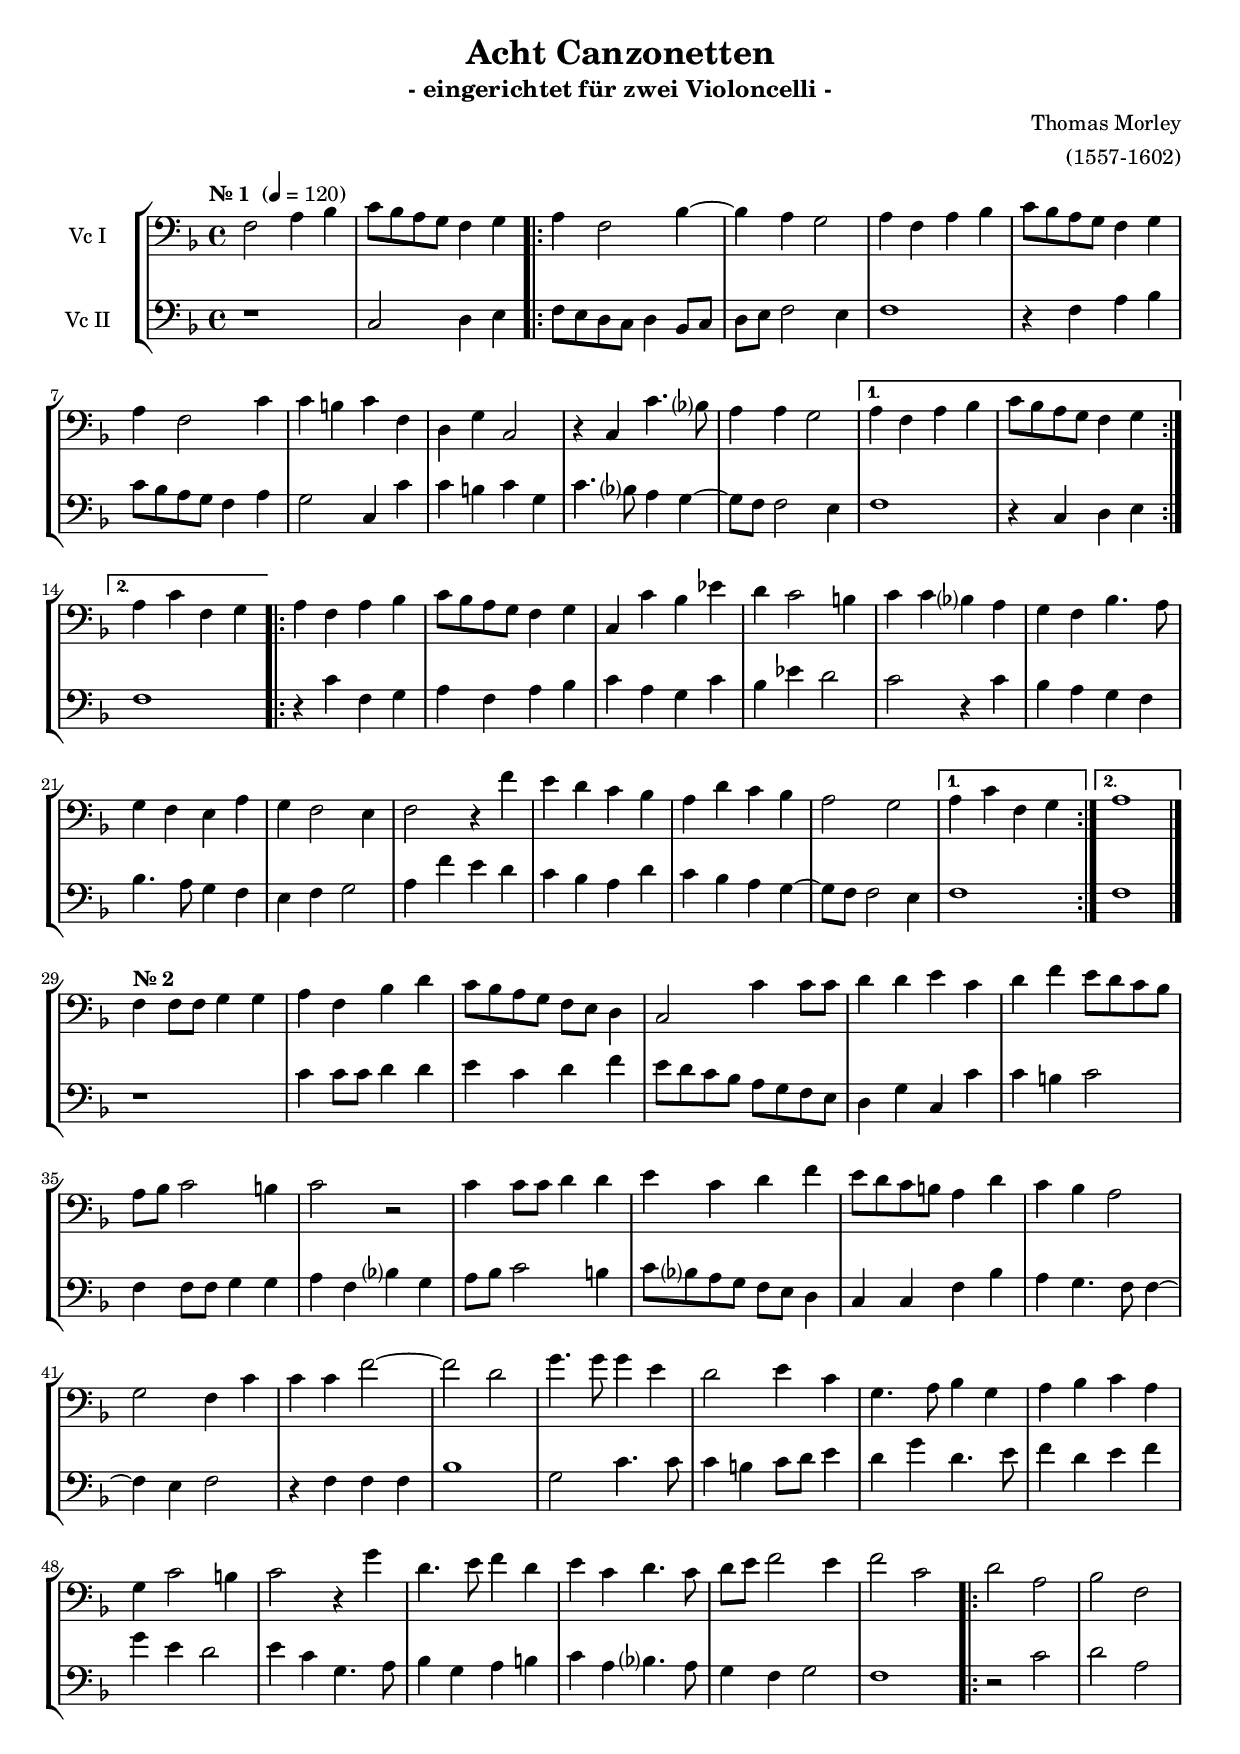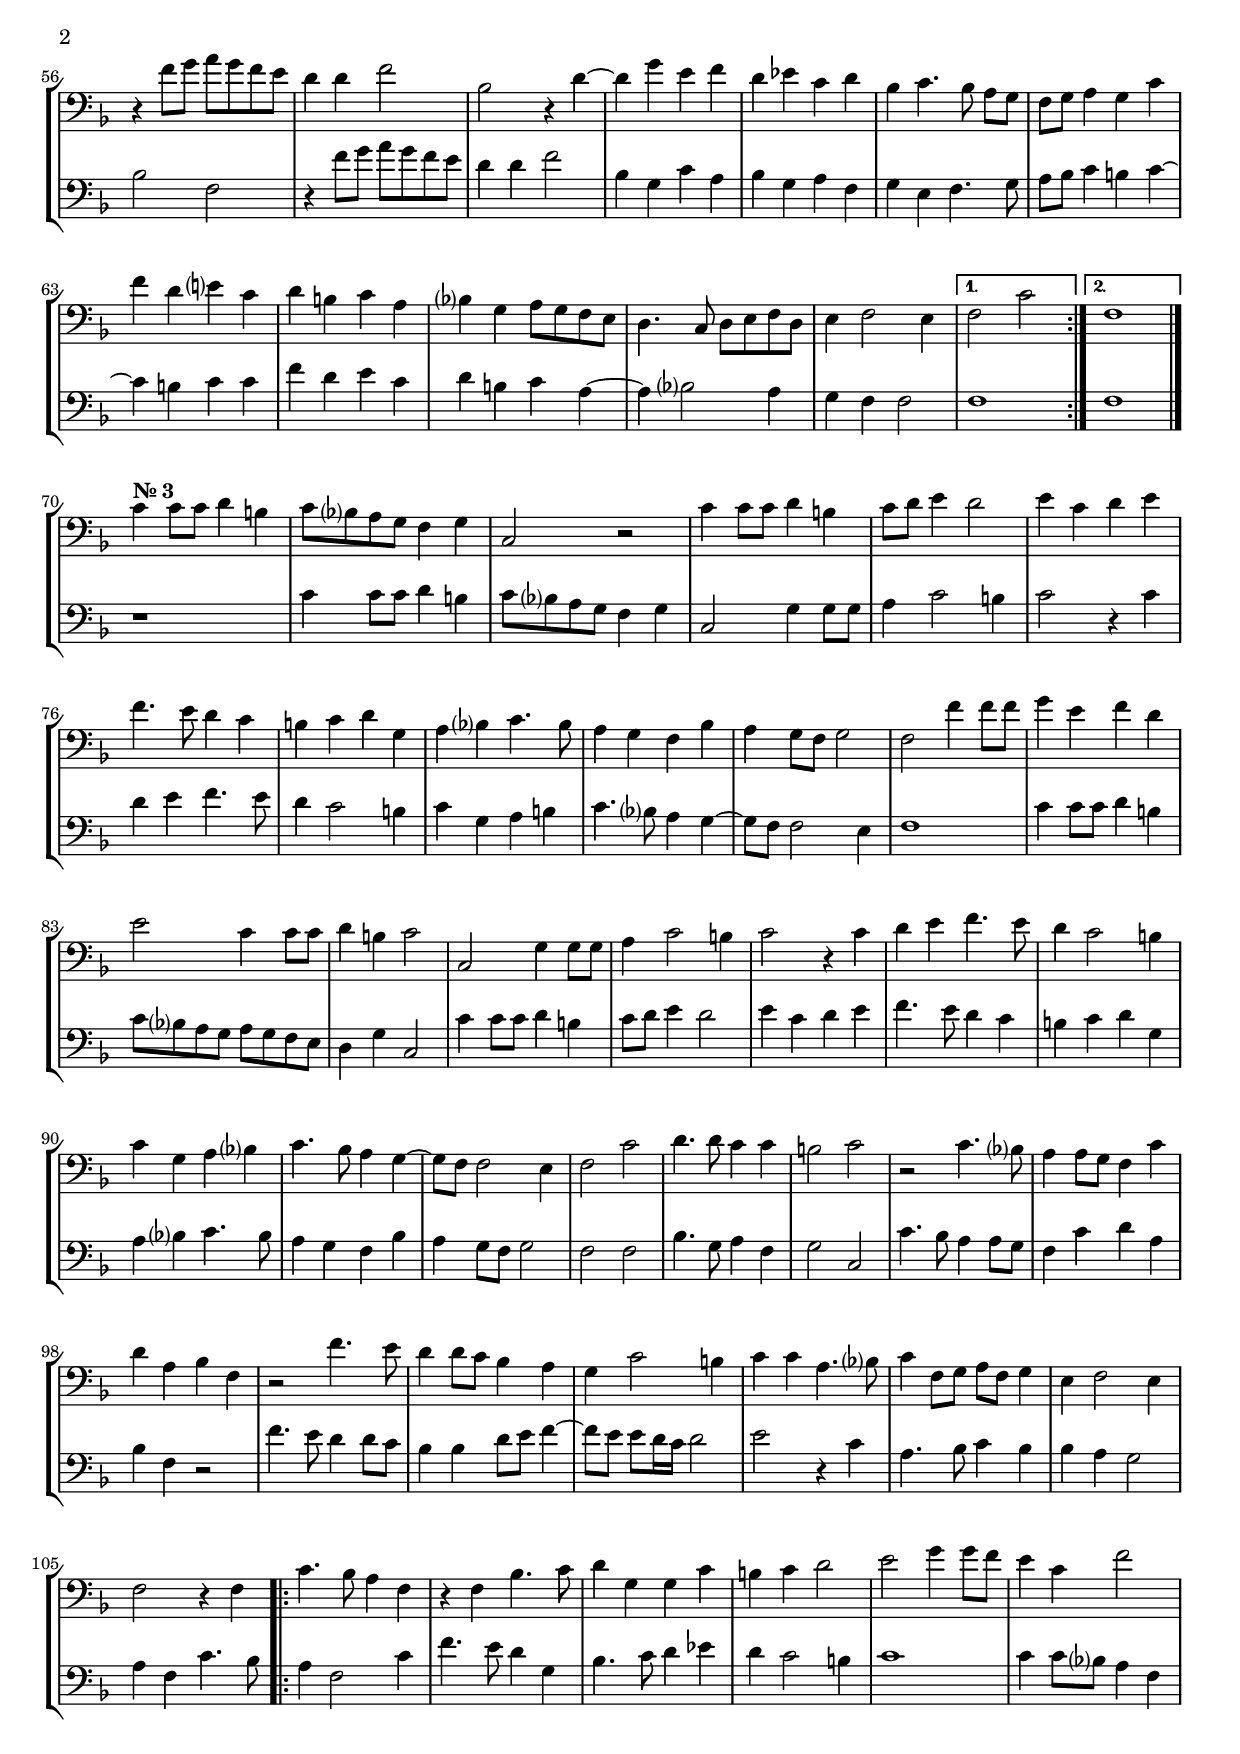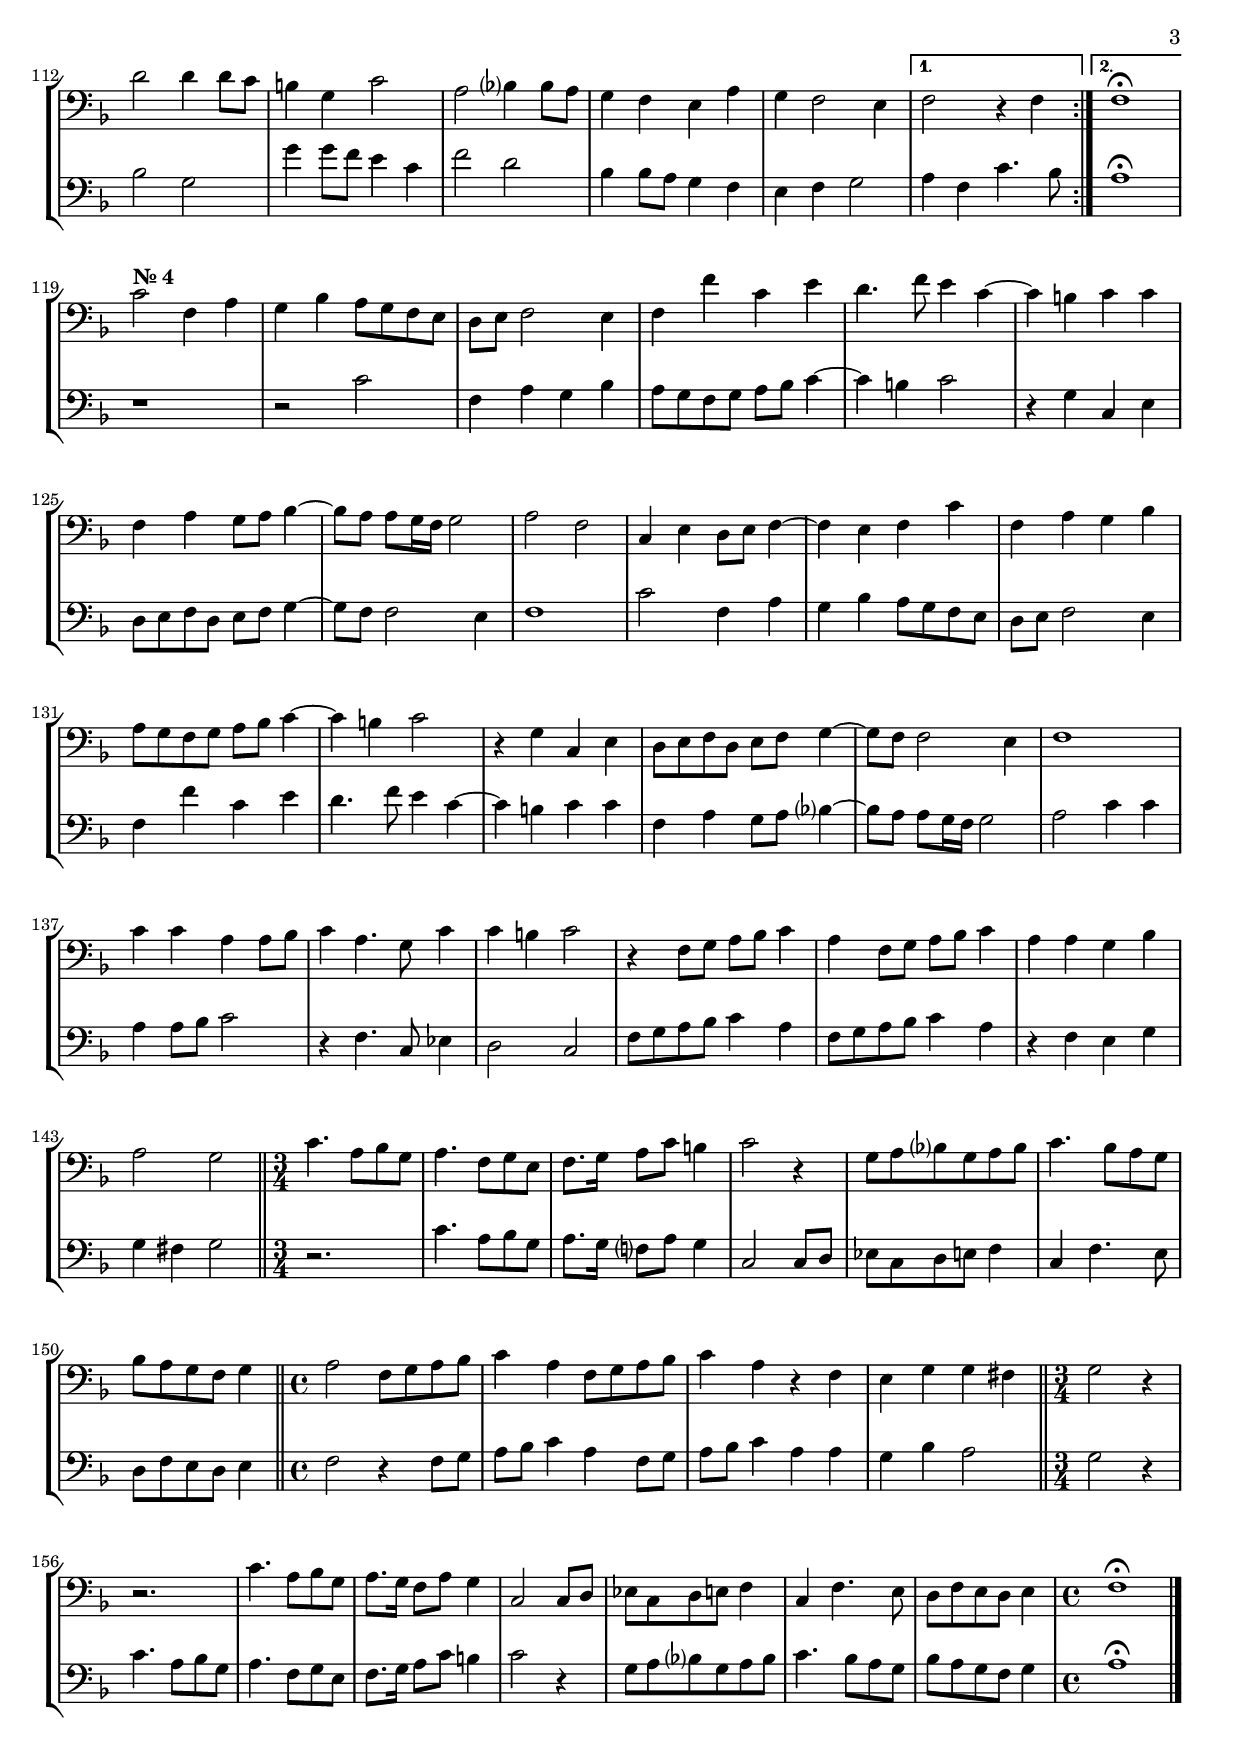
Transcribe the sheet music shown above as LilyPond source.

\version "2.14.2"
\include "deutsch.ly"

#(set-global-staff-size 18.4)

\header {
  title = "Acht Canzonetten"
  subtitle = "- eingerichtet für zwei Violoncelli -"
  composer = "Thomas Morley"
  arranger = "(1557-1602)"
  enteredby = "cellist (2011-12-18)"
}

voiceconsts = {
%  \clef "treble"
%  \clef "tenor"
  \clef "bass"
% \numericTimeSignature
  \compressFullBarRests
}

%minstr = "harpsichord"
%minstr = "clarinet"
%minstr = "accordion"
minstr = "bassoon"

dim = \markup \italic "dim."

va = \relative c' {
  \voiceconsts

  \tempo "Nr. 1 " 4=120 \key es \major \time 4/4 
  es2 g4 as
  b8 as g f es4 f
  \repeat volta 2 {
    g4 es2 as4~
    as g f2
    g4 es g as

    b8 as g f es4 f
    g es2 b'4
    b a b es,
    c f b,2
    r4 b b'4. as?8

    g4 g f2
  }
  \alternative {
    { g4 es g as | b8 as g f es4 f }
    { g4 b es, f }
  }
  \repeat volta 2 {
    g es g as
    b8 as g f es4 f
    b, b' as des
    c b2 a4
    b b as? g
    f es as4. g8
    f4 es d g

    f es2 d4
    es2 r4 es'
    d c b as
    g c b as
    g2 f
  }
  \alternative {
    { g4 b es, f }
    { g1 }
  } \bar "|."

  \break \tempo "Nr. 2"
  es4 es8 es f4 f
  g es as c
  b8 as g f es d c4
  b2 b'4 b8 b
  c4 c d b
  c es d8 c b as

  g as b2 a4
  b2 r
  b4 b8 b c4 c
  d b c es
  d8 c b a g4 c
  b as g2

  f es4 b'
  b b es2~
  es c
  f4. f8 f4 d
  c2 d4 b
  f4. g8 as4 f
  g as b g
  f b2 a4

  b2 r4 f'
  c4. d8 es4 c
  d b c4. b8
  c d es2 d4
  es2 b
  \repeat volta 2 {
    c g
    as es
    r4 es'8 f g f es d

    c4 c es2
    as, r4 c~
    c f d es
    c des b c
    as b4. as8 g[ f]
    es f g4 f b
    es c d? b

    c a b g
    as? f g8 f es d
    c4. b8 c d es c
    d4 es2 d4
  }
  \alternative {
    { es2 b' }
    { es,1 }
  } \bar "|."

  \break \tempo "Nr. 3"
  b'4 b8 b c4 a
  b8 as? g f es4 f
  b,2 r
  b'4 b8 b c4 a
  b8 c d4 c2

  d4 b c d
  es4. d8 c4 b
  a b c f,
  g as? b4. as8
  g4 f es as
  g f8 es f2
  es es'4 es8 es

  f4 d es c
  d2 b4 b8 b
  c4 a b2
  b, f'4 f8 f
  g4 b2 a4
  b2 r4 b

  c d es4. d8
  c4 b2 a4
  b4 f g as?
  b4. as8 g4 f~
  f8 es es2 d4
  es2 b'
  c4. c8 b4 b

  a2 b
  r b4. as?8
  g4 g8 f es4 b'
  c g as es
  r2 es'4. d8
  c4 c8 b as4 g

  f b2 a4
  b b g4. as?8
  b4 es,8 f g[ es] f4
  d es2 d4
  es2 r4 es
  \repeat volta 2 {
    b'4. as8 g4 es

    r es as4. b8
    c4 f, f b
    a b c2
    d f4 f8 es
    d4 b es2
    c c4 c8 b

    a4 f b2
    g as?4 as8 g
    f4 es d g
    f es2 d4
  }
  \alternative {
    { es2 r4 es }
    { es1\fermata }
  }

  \break \tempo "Nr. 4"
  b'2 es,4 g
  f as g8 f es d
  c d es2 d4
  es es' b d
  c4. es8 d4 b~
  b a b b

  es, g f8 g as4~
  as8 g g f16 es f2
  g es
  b4 d c8 d es4~
  es d es b'
  es, g f as

  g8 f es f g as b4~
  b a b2
  r4 f b, d
  c8 d es c d es f4~
  f8 es es2 d4
  es1

  b'4 b g g8 as
  b4 g4. f8 b4
  b a b2
  r4 es,8 f g as b4
  g es8 f g as b4
  g g f as
  g2 f \bar "||" \time 3/4

  b4. g8 as f
  g4. es8 f d
  es8. f16 g8 b a4
  b2 r4
  f8 g as? f g as
  b4. as8 g f
  as g f es f4 \bar "||" \time 4/4

  g2 es8 f g as
  b4 g es8 f g as
  b4 g r es
  d f f e \bar "||" \time 3/4
  f2 r4
  r2.
  b4. g8 as f

  g8. f16 es8 g f4
  b,2 b8 c
  des b c d es4
  b es4. d8
  c es d c d4 \time 4/4
  es1 \fermata \bar "|."
} 

vb = \relative c' {
  \voiceconsts

  \tempo "Nr. 1 " 4=120 \key es \major \time 4/4 
  r1
  b2 c4 d
  \repeat volta 2 {
    es8 d c b c4 as8 b
    c d es2 d4
    es1

    r4 es g as
    b8 as g f es4 g
    f2 b,4 b'
    b a b f
    b4. as?8 g4 f~

    f8 es es2 d4
  }
  \alternative {
    { es1 | r4 b c d }
    { es1 }
  }
  \repeat volta 2 {
    r4 b' es, f

    g es g as
    b g f b
    as des c2
    b r4 b
    as g f es
    as4. g8 f4 es

    d es f2
    g4 es' d c
    b as g c
    b as g f~
    f8 es es2 d4
  }
  \alternative {
    { es1 }
    { es }
  } \bar "|."

  \break \tempo "Nr. 2"
  r1
  b'4 b8 b c4 c
  d b c es
  d8 c b as g f es d
  c4 f b, b'
  b a b2

  es,4 es8 es f4 f
  g es as? f
  g8 as b2 a4
  b8 as? g f es d c4
  b b es as
  g f4. es8 es4~

  es d es2
  r4 es es es
  as1
  f2 b4. b8
  b4 a b8 c d4
  c f c4. d8
  es4 c d es
  f d c2

  d4 b f4. g8
  as4 f g a
  b g as?4. g8
  f4 es f2
  es1
  \repeat volta 2 {
    r2 b'
    c g
    as es

    r4 es'8 f g f es d
    c4 c es2
    as,4 f b g
    as f g es
    f d es4. f8
    g as b4 a b~
    b a b b

    es c d b
    c a b g~
    g as?2 g4
    f es es2
  }
  \alternative {
    es1
    es
  } \bar "|."

  \break \tempo "Nr. 3"
  r1
  b'4 b8 b c4 a
  b8 as? g f es4 f
  b,2 f'4 f8 f
  g4 b2 a4

  b2 r4 b
  c d es4. d8
  c4 b2 a4
  b f g a
  b4. as?8 g4 f~
  f8 es es2 d4
  es1

  b'4 b8 b c4 a
  b8 as? g f g f es d
  c4 f b,2
  b'4 b8 b c4 a
  b8 c d4 c2
  d4 b c d

  es4. d8 c4 b
  a b c f,
  g as? b4. as8
  g4 f es as
  g f8 es f2
  es es
  as4. f8 g4 es

  f2 b,
  b'4. as8 g4 g8 f
  es4 b' c g
  as es r2
  es'4. d8 c4 c8 b
  as4 as c8 d es4~

  es8 d d c16 b c2
  d r4 b
  g4. as8 b4 as
  as g f2
  g4 es b'4. as8
  \repeat volta 2 {
    g4 es2 b'4

    es4. d8 c4 f,
    as4. b8 c4 des
    c b2 a4
    b1
    b4 b8 as? g4 es
    as2 f

    f'4 f8 es d4 b
    es2 c
    as4 as8 g f4 es
    d es f2
  }
  \alternative {
    { g4 es b'4. as8 }
    { g1\fermata }
  }

  \break \tempo "Nr. 4"
  r1
  r2 b
  es,4 g f as
  g8 f es f g as b4~
  b a b2
  r4 f b, d

  c8 d es c d es f4~
  f8 es es2 d4
  es1
  b'2 es,4 g
  f as g8 f es d
  c d es2 d4

  es es' b d
  c4. es8 d4 b~
  b a b b
  es, g f8 g as?4~
  as8 g g f16 es f2
  g b4 b

  g g8 as b2
  r4 es,4. b8 des4
  c2 b
  es8 f g as b4 g
  es8 f g as b4 g
  r es d f
  f e f2 \bar "||" \time 3/4

  r2.
  b4. g8 as f
  g8. f16 es?8 g f4
  b,2 b8 c
  des b c d es4
  b es4. d8
  c es d c d4 \bar "||" \time 4/4

  es2 r4 es8 f
  g as b4 g es8 f
  g as b4 g g
  f as g2 \bar "||" \time 3/4
  f r4
  b4. g8 as f
  g4. es8 f d

  es8. f16 g8 b a4
  b2 r4
  f8 g as? f g as
  b4. as8 g f
  as g f es f4 \time 4/4
  g1\fermata \bar "|."
}


music = \new StaffGroup <<
      \new Staff {
	\set Staff.midiInstrument = \minstr
	\set Staff.instrumentName = #"Vc I"
%	\transpose c c { \va }
	\transpose c d, { \va }
      }

      \new Staff {
	\set Staff.midiInstrument = \minstr
	\set Staff.instrumentName = #"Vc II"
%	\transpose c c { \vb }
	\transpose c d, { \vb }
      }
>>

\book {
  \score {
    \music
    \layout {}
  }

  \score {
    \unfoldRepeats \music

    \midi {
      \context {
        \Score
      }
    }
  }
}
